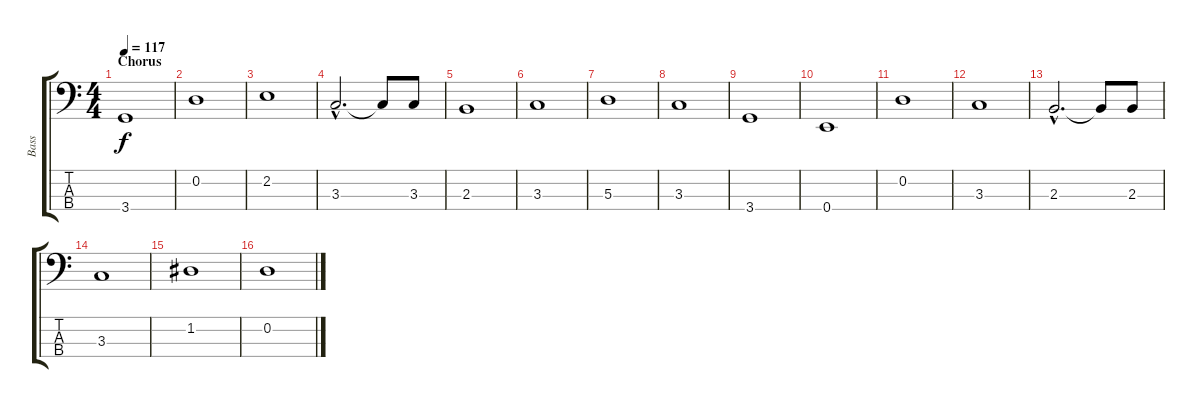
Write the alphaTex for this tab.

\track ("Bass" "Bass") {instrument electricbassfinger}
\staff {score tabs}
\tuning (G2 D2 A1 E1) {hide}
\ts (4 4)
\section ("" "Chorus")
\tempo 117
\clef f4
\ks c
3.4.1{dy f} |
0.2.1 |
2.2.1 |
3.3{hac}.2{d} 3.3{t}.8 3.3.8 |
2.3.1 |
3.3.1 |
5.3.1 |
3.3.1 |
3.4.1 |
0.4.1 |
0.2.1 |
3.3.1 |
2.3{hac}.2{d} 2.3{t}.8 2.3.8 |
3.3.1 |
1.2.1 |
0.2.1
